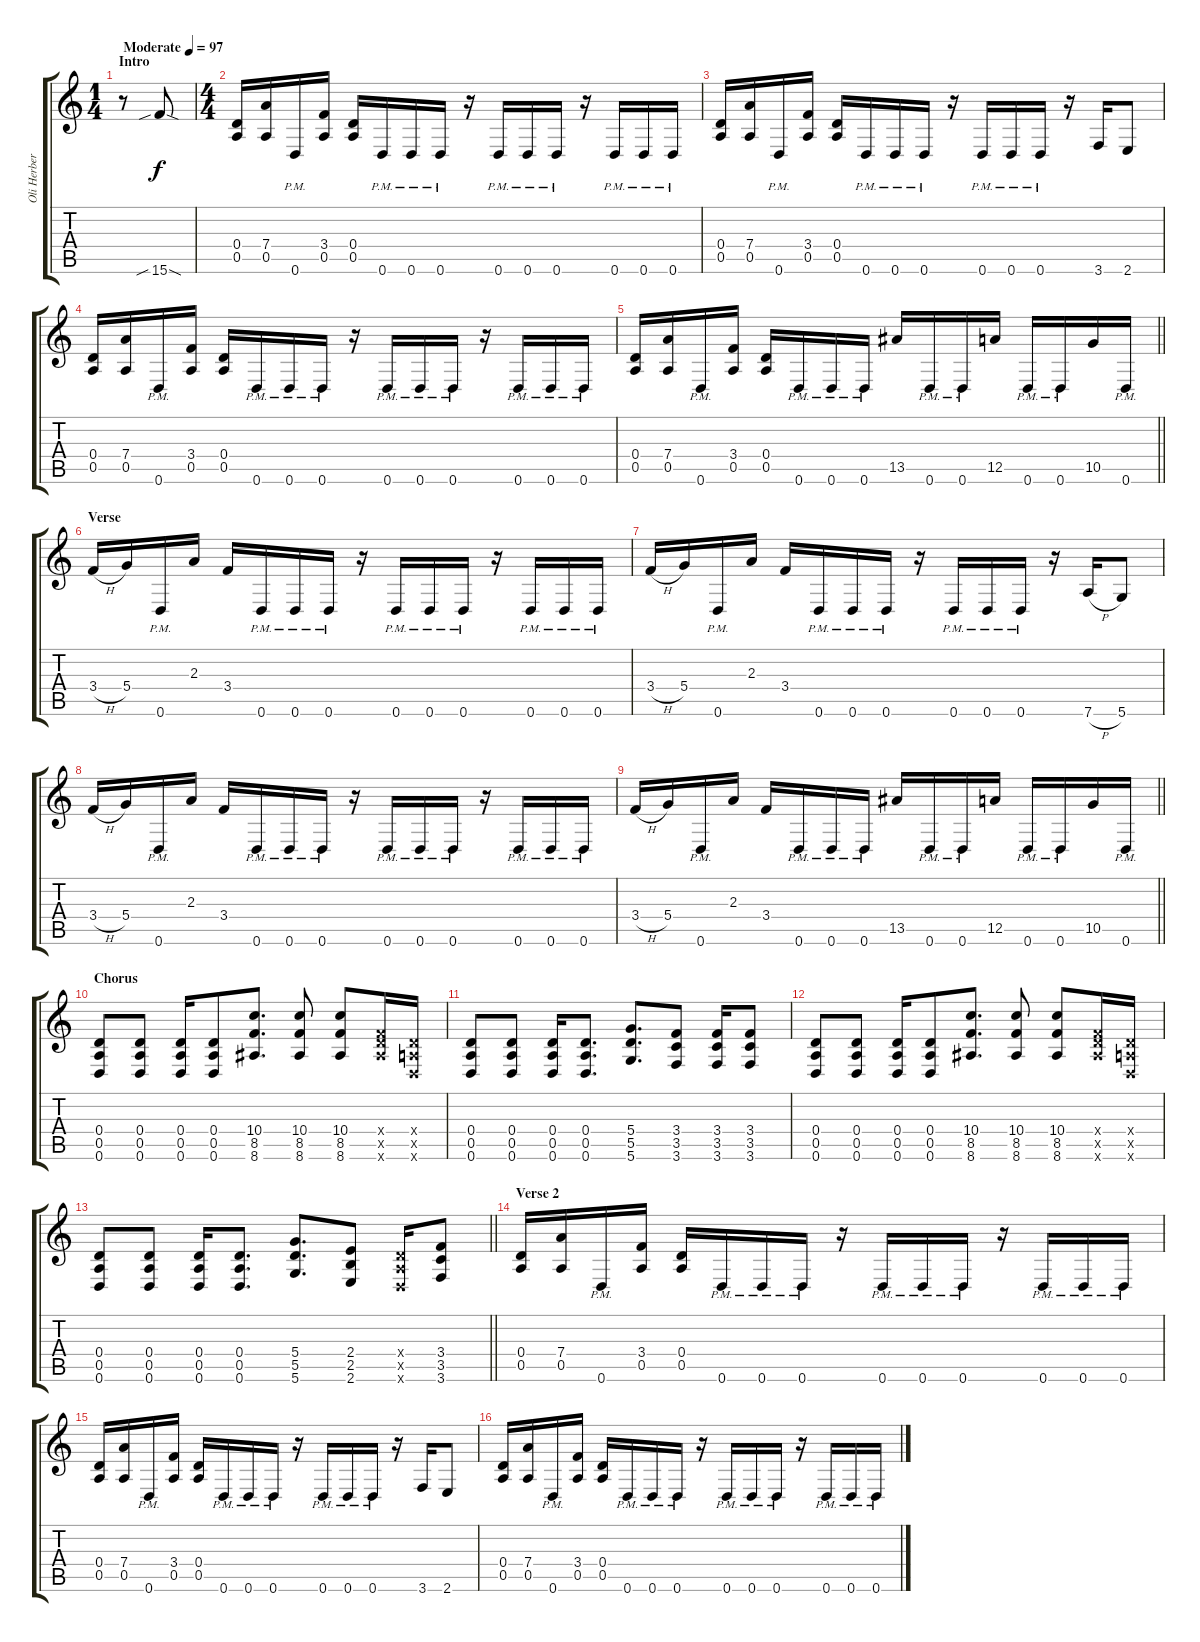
\track ("Oli Herbert" "Oli Herber") {instrument distortionguitar}
\staff {score tabs}
\tuning (E4 B3 G3 D3 A2 D2) {hide}
\ts (1 4)
\section ("" "Intro")
\tempo (97 "Moderate")
\clef g2
\ks c
r.8{dy f instrument distortionguitar} 15.6{sib sod}.8 |
\ts (4 4)
(0.4 0.5).16 (7.4 0.5).16 0.6{pm}.16 (3.4 0.5).16 (0.4 0.5).16 0.6{pm}.16 0.6{pm}.16 0.6{pm}.16 r.16 0.6{pm}.16 0.6{pm}.16 0.6{pm}.16 r.16 0.6{pm}.16 0.6{pm}.16 0.6{pm}.16 |
(0.4 0.5).16 (7.4 0.5).16 0.6{pm}.16 (3.4 0.5).16 (0.4 0.5).16 0.6{pm}.16 0.6{pm}.16 0.6{pm}.16 r.16 0.6{pm}.16 0.6{pm}.16 0.6{pm}.16 r.16 3.6.16 2.6.8 |
(0.4 0.5).16 (7.4 0.5).16 0.6{pm}.16 (3.4 0.5).16 (0.4 0.5).16 0.6{pm}.16 0.6{pm}.16 0.6{pm}.16 r.16 0.6{pm}.16 0.6{pm}.16 0.6{pm}.16 r.16 0.6{pm}.16 0.6{pm}.16 0.6{pm}.16 |
\barLineRight lightlight
(0.4 0.5).16 (7.4 0.5).16 0.6{pm}.16 (3.4 0.5).16 (0.4 0.5).16 0.6{pm}.16 0.6{pm}.16 0.6{pm}.16 13.5.16 0.6{pm}.16 0.6{pm}.16 12.5.16 0.6{pm}.16 0.6{pm}.16 10.5.16 0.6{pm}.16 |
\section ("" "Verse")
3.4{h}.16 5.4.16 0.6{pm}.16 2.3.16 3.4.16 0.6{pm}.16 0.6{pm}.16 0.6{pm}.16 r.16 0.6{pm}.16 0.6{pm}.16 0.6{pm}.16 r.16 0.6{pm}.16 0.6{pm}.16 0.6{pm}.16 |
3.4{h}.16 5.4.16 0.6{pm}.16 2.3.16 3.4.16 0.6{pm}.16 0.6{pm}.16 0.6{pm}.16 r.16 0.6{pm}.16 0.6{pm}.16 0.6{pm}.16 r.16 7.6{h}.16 5.6.8 |
3.4{h}.16 5.4.16 0.6{pm}.16 2.3.16 3.4.16 0.6{pm}.16 0.6{pm}.16 0.6{pm}.16 r.16 0.6{pm}.16 0.6{pm}.16 0.6{pm}.16 r.16 0.6{pm}.16 0.6{pm}.16 0.6{pm}.16 |
\barLineRight lightlight
3.4{h}.16 5.4.16 0.6{pm}.16 2.3.16 3.4.16 0.6{pm}.16 0.6{pm}.16 0.6{pm}.16 13.5.16 0.6{pm}.16 0.6{pm}.16 12.5.16 0.6{pm}.16 0.6{pm}.16 10.5.16 0.6{pm}.16 |
\section ("" "Chorus")
(0.4 0.5 0.6).8 (0.4 0.5 0.6).8 (0.4 0.5 0.6).16 (0.4 0.5 0.6).8 (10.4 8.5 8.6).8{d} (10.4 8.5 8.6).8 (10.4 8.5 8.6).8 (0.4{x} 8.5{x} 8.6{x}).16 (0.4{x} 0.5{x} 0.6{x}).16 |
(0.4 0.5 0.6).8 (0.4 0.5 0.6).8 (0.4 0.5 0.6).16 (0.4 0.5 0.6).8{d} (5.4 5.5 5.6).8{d} (3.4 3.5 3.6).8 (3.4 3.5 3.6).16 (3.4 3.5 3.6).8 |
(0.4 0.5 0.6).8 (0.4 0.5 0.6).8 (0.4 0.5 0.6).16 (0.4 0.5 0.6).8 (10.4 8.5 8.6).8{d} (10.4 8.5 8.6).8 (10.4 8.5 8.6).8 (0.4{x} 8.5{x} 8.6{x}).16 (0.4{x} 0.5{x} 0.6{x}).16 |
\barLineRight lightlight
(0.4 0.5 0.6).8 (0.4 0.5 0.6).8 (0.4 0.5 0.6).16 (0.4 0.5 0.6).8{d} (5.4 5.5 5.6).8{d} (2.4 2.5 2.6).8 (0.4{x} 0.5{x} 0.6{x}).16 (3.4 3.5 3.6).8 |
\section ("" "Verse 2")
(0.4 0.5).16 (7.4 0.5).16 0.6{pm}.16 (3.4 0.5).16 (0.4 0.5).16 0.6{pm}.16 0.6{pm}.16 0.6{pm}.16 r.16 0.6{pm}.16 0.6{pm}.16 0.6{pm}.16 r.16 0.6{pm}.16 0.6{pm}.16 0.6{pm}.16 |
(0.4 0.5).16 (7.4 0.5).16 0.6{pm}.16 (3.4 0.5).16 (0.4 0.5).16 0.6{pm}.16 0.6{pm}.16 0.6{pm}.16 r.16 0.6{pm}.16 0.6{pm}.16 0.6{pm}.16 r.16 3.6.16 2.6.8 |
(0.4 0.5).16 (7.4 0.5).16 0.6{pm}.16 (3.4 0.5).16 (0.4 0.5).16 0.6{pm}.16 0.6{pm}.16 0.6{pm}.16 r.16 0.6{pm}.16 0.6{pm}.16 0.6{pm}.16 r.16 0.6{pm}.16 0.6{pm}.16 0.6{pm}.16
